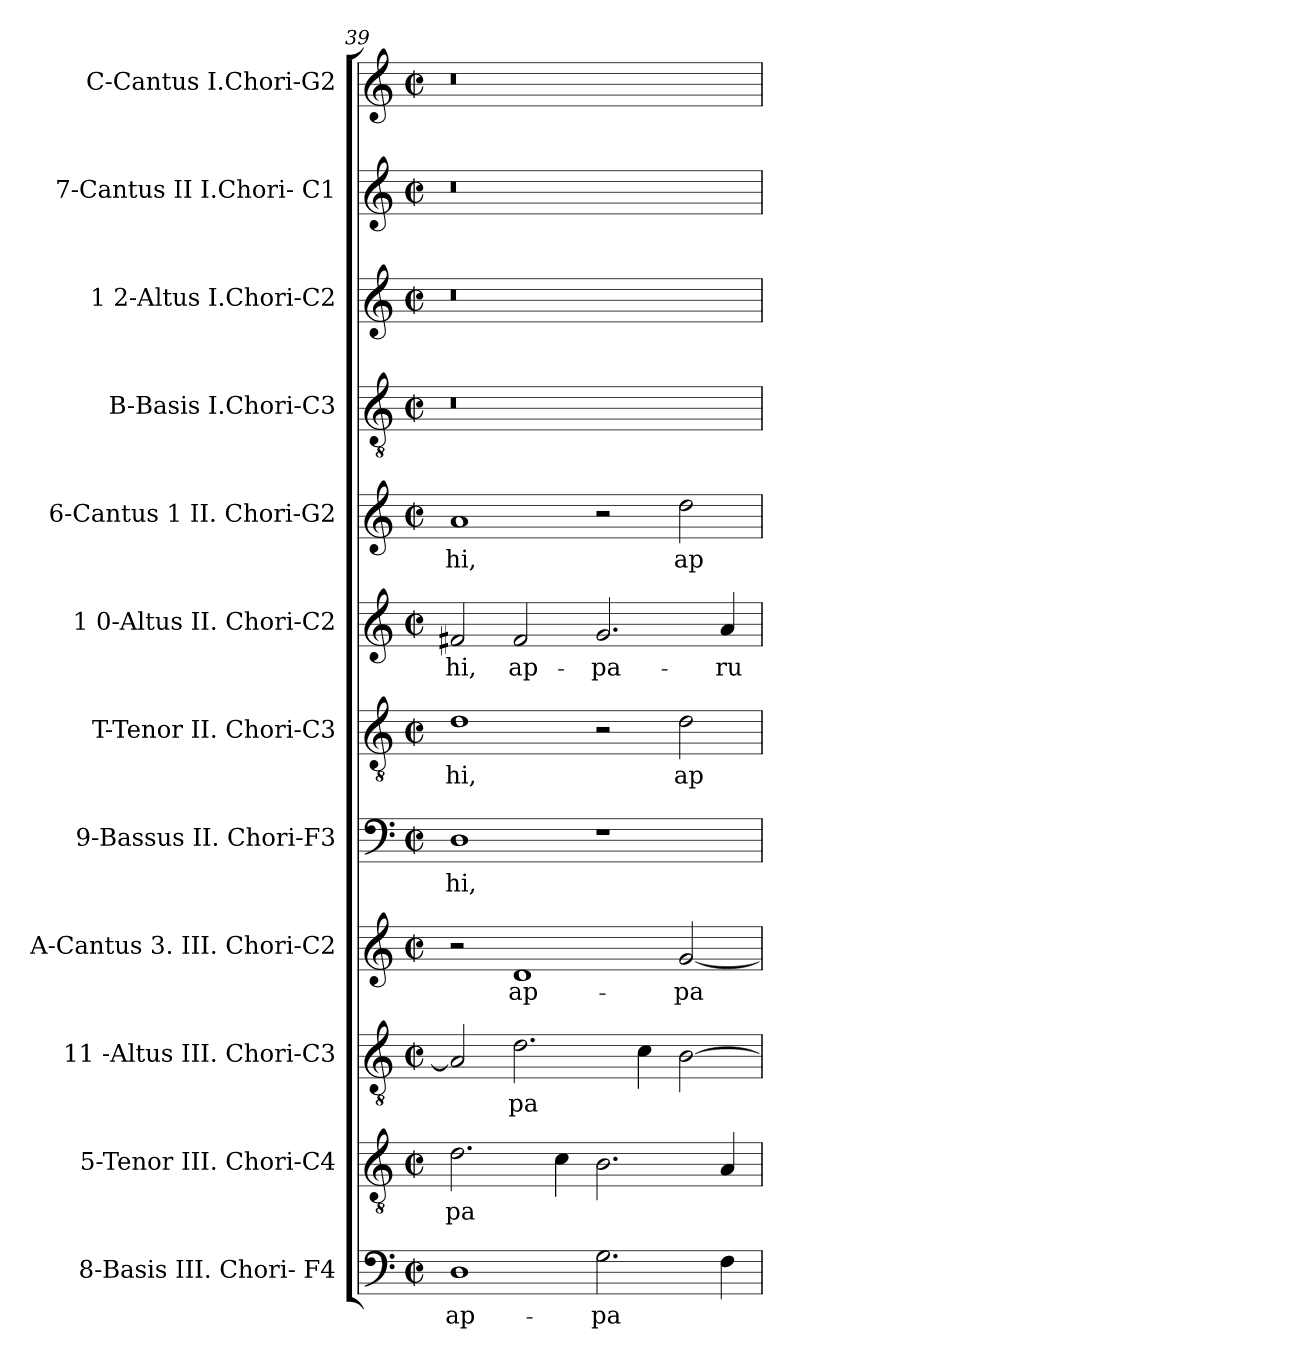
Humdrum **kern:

**kern	**text	**kern	**text	**kern	**text	**kern	**text	**kern	**text	**kern	**text	**kern	**text	**kern	**text	**kern	**kern	**kern	**kern
*part12	*part12	*part11	*part11	*part10	*part10	*part9	*part9	*part8	*part8	*part7	*part7	*part6	*part6	*part5	*part5	*part4	*part3	*part2	*part1
*staff12	*staff12	*staff11	*staff11	*staff10	*staff10	*staff9	*staff9	*staff8	*staff8	*staff7	*staff7	*staff6	*staff6	*staff5	*staff5	*staff4	*staff3	*staff2	*staff1
*I"8-Basis  III. Chori- F4	*	*I"5-Tenor  III. Chori-C4	*	*I"11 -Altus  III. Chori-C3	*	*I"A-Cantus 3.  III. Chori-C2	*	*I"9-Bassus  II. Chori-F3	*	*I"T-Tenor  II. Chori-C3	*	*I"1 0-Altus  II. Chori-C2	*	*I"6-Cantus 1  II. Chori-G2	*	*I"B-Basis  I.Chori-C3	*I"1 2-Altus  I.Chori-C2	*I"7-Cantus II  I.Chori- C1	*I"C-Cantus  I.Chori-G2
*	*	*	*	*	*	*I'A	*	*	*	*I'T	*	*	*	*	*	*I'B	*	*	*I'C
*clefF4	*	*clefGv2	*	*clefGv2	*	*clefG2	*	*clefF4	*	*clefGv2	*	*clefG2	*	*clefG2	*	*clefGv2	*clefG2	*clefG2	*clefG2
*k[]	*	*k[]	*	*k[]	*	*k[]	*	*k[]	*	*k[]	*	*k[]	*	*k[]	*	*k[]	*k[]	*k[]	*k[]
*C:	*	*C:	*	*C:	*	*C:	*	*C:	*	*C:	*	*C:	*	*C:	*	*C:	*C:	*C:	*C:
*M2/2	*	*M2/2	*	*M2/2	*	*M2/2	*	*M2/2	*	*M2/2	*	*M2/2	*	*M2/2	*	*M2/2	*M2/2	*M2/2	*M2/2
*met(c|)	*	*met(c|)	*	*met(c|)	*	*met(c|)	*	*met(c|)	*	*met(c|)	*	*met(c|)	*	*met(c|)	*	*met(c|)	*met(c|)	*met(c|)	*met(c|)
=39	=39	=39	=39	=39	=39	=39	=39	=39	=39	=39	=39	=39	=39	=39	=39	=39	=39	=39	=39
!	!LO:LY:b:cj	!	!LO:LY:b:cj	!	!LO:LY:b:cj	!	!	!	!LO:LY:b:cj	!	!LO:LY:b:cj	!	!LO:LY:b:cj	!	!LO:LY:b:cj	!	!	!	!
1D	ap-	2.d\	-pa-	2A/]	--	2r	.	1D	-hi,	1d	-hi,	2f#X/	-hi,	1a	-hi,	0r	0r	0r	0r
!	!	!	!	!	!LO:LY:b:cj	!	!LO:LY:b:cj	!	!	!	!	!	!LO:LY:b:cj	!	!	!	!	!	!
.	.	.	.	2.d\	-pa-	1d	ap-	.	.	.	.	2f#/	ap-	.	.	.	.	.	.
!	!	!	!LO:LY:b:cj	!	!	!	!	!	!	!	!	!	!	!	!	!	!	!	!
.	.	4c\	--	.	.	.	.	.	.	.	.	.	.	.	.	.	.	.	.
!	!LO:LY:b:cj	!	!LO:LY:b:cj	!	!	!	!	!	!	!	!	!	!LO:LY:b:cj	!	!	!	!	!	!
2.G\	-pa-	2.B\	--	.	.	.	.	1r	.	2r	.	2.g/	-pa-	2r	.	.	.	.	.
!	!	!	!	!	!LO:LY:b:cj	!	!	!	!	!	!	!	!	!	!	!	!	!	!
.	.	.	.	4c\	--	.	.	.	.	.	.	.	.	.	.	.	.	.	.
!	!	!	!	!	!LO:LY:b:cj	!	!LO:LY:b:cj	!	!	!	!LO:LY:b:cj	!	!	!	!LO:LY:b:cj	!	!	!	!
.	.	.	.	[>2B\	--	[<2g/	-pa-	.	.	2d\	ap-	.	.	2dd\	ap-	.	.	.	.
!	!LO:LY:b:cj	!	!LO:LY:b:cj	!	!	!	!	!	!	!	!	!	!LO:LY:b:cj	!	!	!	!	!	!
4F\	--	4A/	--	.	.	.	.	.	.	.	.	4a/	-ru-	.	.	.	.	.	.
=	=	=	=	=	=	=	=	=	=	=	=	=	=	=	=	=	=	=	=
*-	*-	*-	*-	*-	*-	*-	*-	*-	*-	*-	*-	*-	*-	*-	*-	*-	*-	*-	*-
